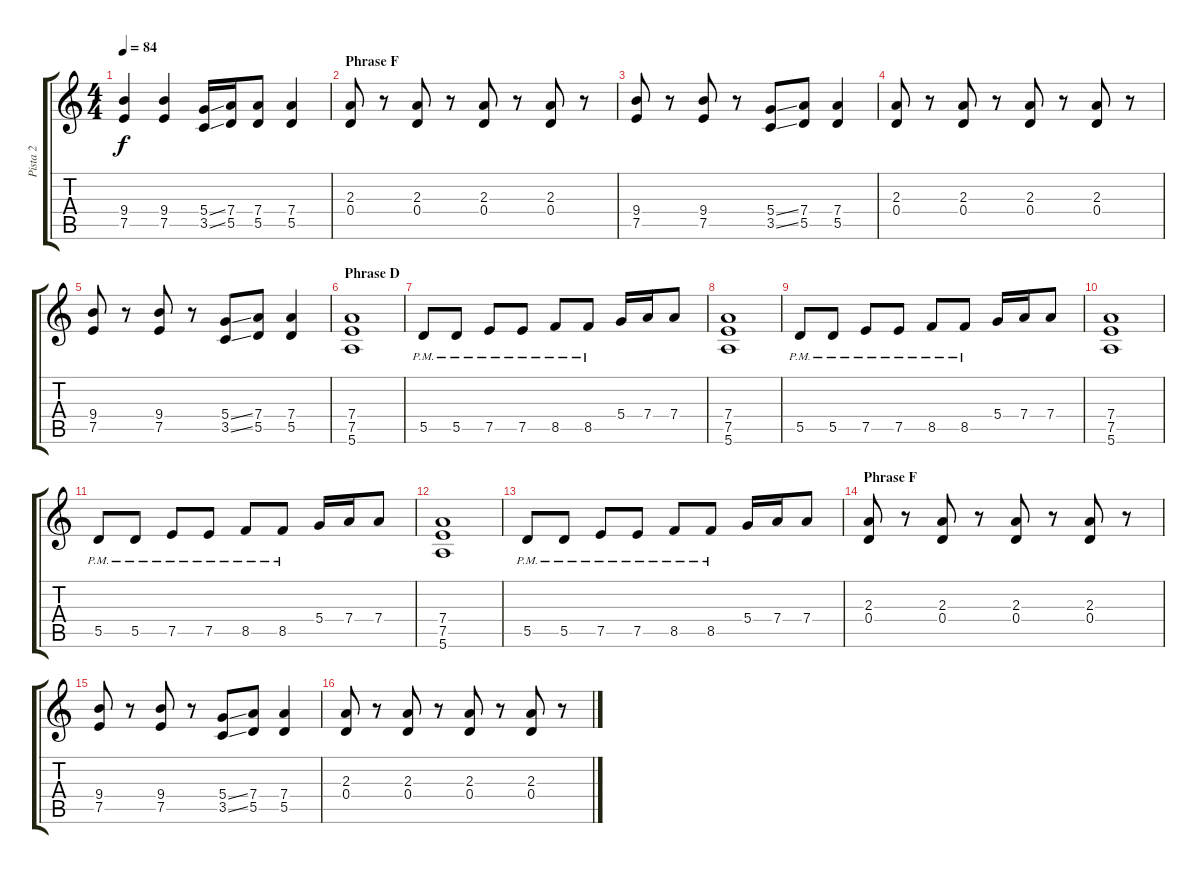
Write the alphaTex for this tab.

\track ("Pista 2" "Pista 2") {instrument distortionguitar}
\staff {score tabs}
\tuning (E4 B3 G3 D3 A2 E2) {hide}
\ts (4 4)
\tempo 84
\clef g2
\ks c
(9.4 7.5).4{dy f} (9.4 7.5).4 (5.4{ss} 3.5{ss}).16 (7.4 5.5).16 (7.4 5.5).8 (7.4 5.5).4 |
\section ("" "Phrase F")
(2.3 0.4).8 r.8 (2.3 0.4).8 r.8 (2.3 0.4).8 r.8 (2.3 0.4).8 r.8 |
(9.4 7.5).8 r.8 (9.4 7.5).8 r.8 (5.4{ss} 3.5{ss}).8 (7.4 5.5).8 (7.4 5.5).4 |
(2.3 0.4).8 r.8 (2.3 0.4).8 r.8 (2.3 0.4).8 r.8 (2.3 0.4).8 r.8 |
(9.4 7.5).8 r.8 (9.4 7.5).8 r.8 (5.4{ss} 3.5{ss}).8 (7.4 5.5).8 (7.4 5.5).4 |
\section ("" "Phrase D")
(7.4 7.5 5.6).1 |
5.5{pm}.8 5.5{pm}.8 7.5{pm}.8 7.5{pm}.8 8.5{pm}.8 8.5{pm}.8 5.4.16 7.4.16 7.4.8 |
(7.4 7.5 5.6).1 |
5.5{pm}.8 5.5{pm}.8 7.5{pm}.8 7.5{pm}.8 8.5{pm}.8 8.5{pm}.8 5.4.16 7.4.16 7.4.8 |
(7.4 7.5 5.6).1 |
5.5{pm}.8 5.5{pm}.8 7.5{pm}.8 7.5{pm}.8 8.5{pm}.8 8.5{pm}.8 5.4.16 7.4.16 7.4.8 |
(7.4 7.5 5.6).1 |
5.5{pm}.8 5.5{pm}.8 7.5{pm}.8 7.5{pm}.8 8.5{pm}.8 8.5{pm}.8 5.4.16 7.4.16 7.4.8 |
\section ("" "Phrase F")
(2.3 0.4).8 r.8 (2.3 0.4).8 r.8 (2.3 0.4).8 r.8 (2.3 0.4).8 r.8 |
(9.4 7.5).8 r.8 (9.4 7.5).8 r.8 (5.4{ss} 3.5{ss}).8 (7.4 5.5).8 (7.4 5.5).4 |
(2.3 0.4).8 r.8 (2.3 0.4).8 r.8 (2.3 0.4).8 r.8 (2.3 0.4).8 r.8
